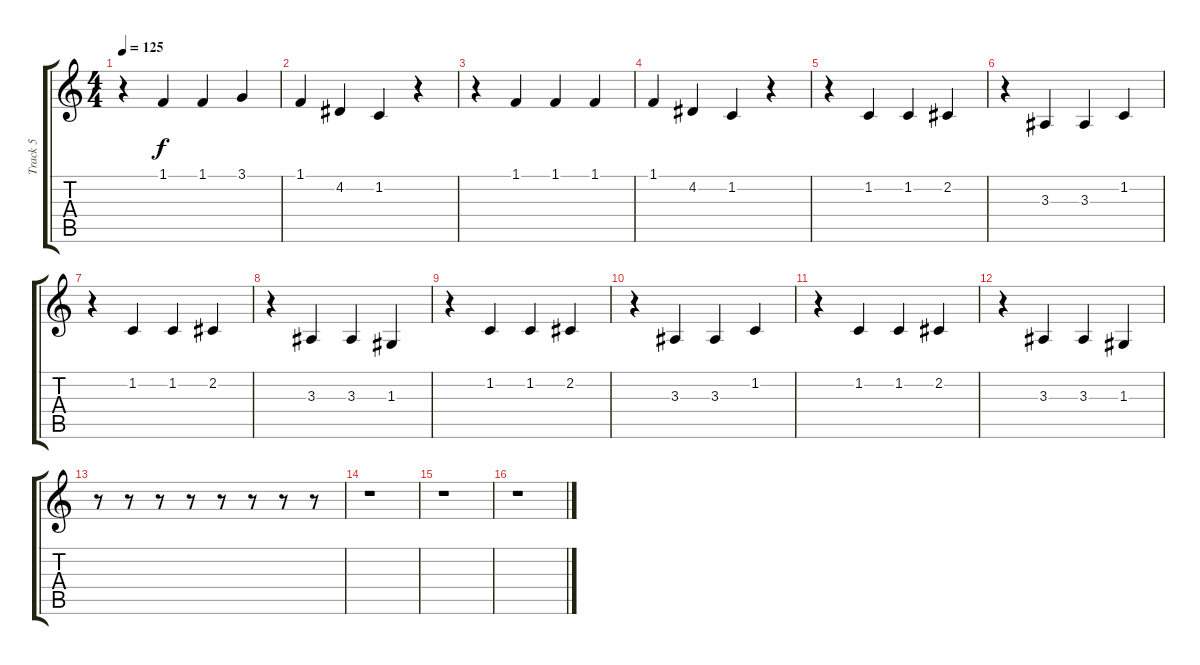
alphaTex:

\track ("Track 5" "Track 5") {instrument flute}
\staff {score tabs}
\tuning (E4 B3 G3 D3 A2 E2) {hide}
\ts (4 4)
\tempo 125
\clef g2
\ks c
r.4{dy f} 1.1.4 1.1.4 3.1.4 |
1.1.4 4.2.4 1.2.4 r.4 |
r.4 1.1.4 1.1.4 1.1.4 |
1.1.4 4.2.4 1.2.4 r.4 |
r.4 1.2.4 1.2.4 2.2.4 |
r.4 3.3.4 3.3.4 1.2.4 |
r.4 1.2.4 1.2.4 2.2.4 |
r.4 3.3.4 3.3.4 1.3.4 |
r.4 1.2.4 1.2.4 2.2.4 |
r.4 3.3.4 3.3.4 1.2.4 |
r.4 1.2.4 1.2.4 2.2.4 |
r.4 3.3.4 3.3.4 1.3.4 |
r.8 r.8 r.8 r.8 r.8 r.8 r.8 r.8 |
r.1 |
r.1 |
r.1
